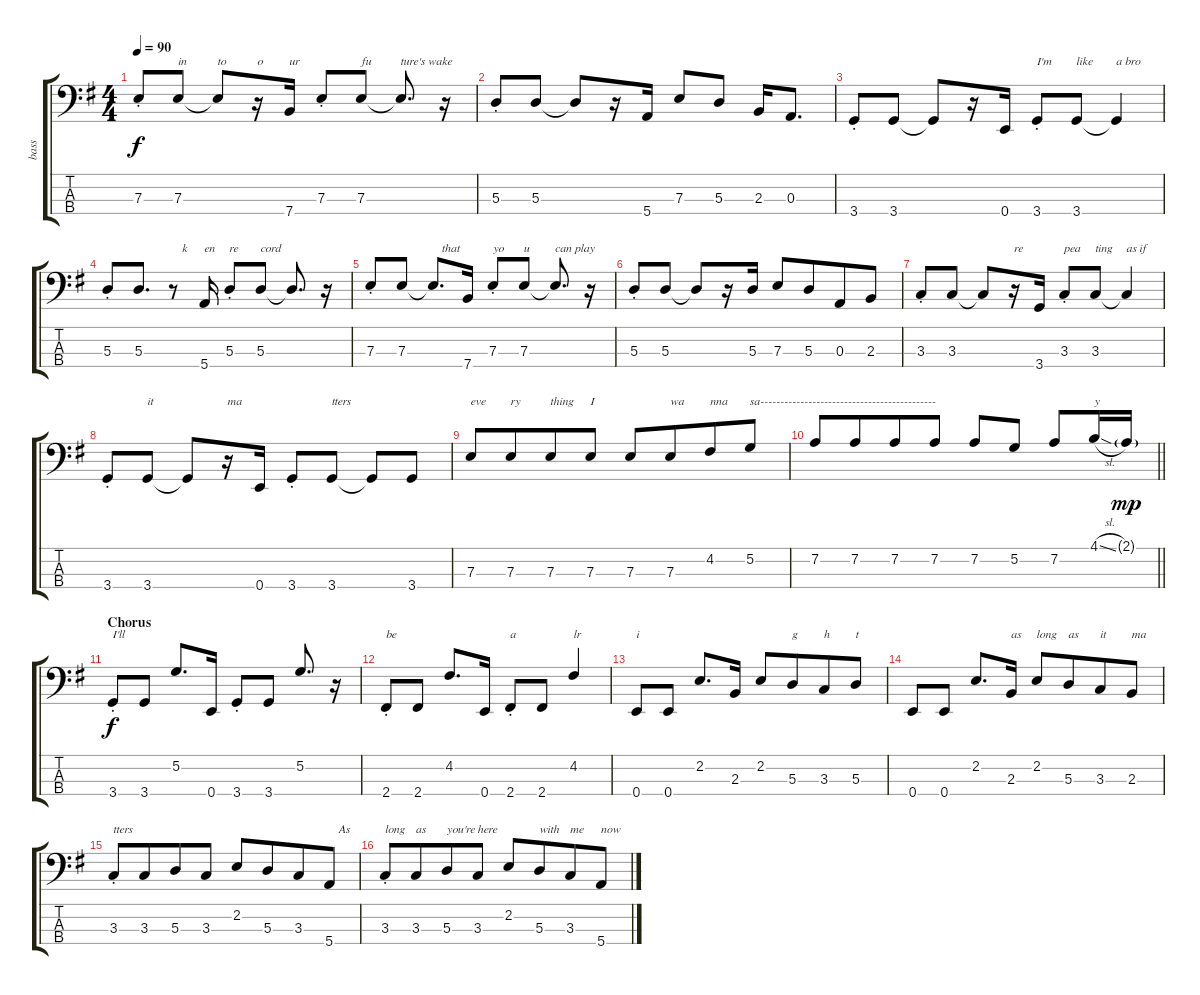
\track ("bass" "bass") {instrument electricbassfinger}
\staff {score tabs}
\tuning (G2 D2 A1 E1) {hide}
\ts (4 4)
\tempo 90
\clef f4
\ks g
7.3{st}.8{dy f beam Up} 7.3.8{txt "in" beam Up} 7.3{t}.8{txt "to" beam Up} r.16{txt "o"} 7.4.16{txt "ur"} 7.3{st}.8{beam Up} 7.3.8{txt "fu" beam Up} 7.3{t}.8{d txt "ture's wake" beam Up} r.16 |
5.3{st}.8{beam Up} 5.3.8{beam Up} 5.3{t}.8{beam Up} r.16 5.4.16 7.3.8{beam Up} 5.3.8{beam Up} 2.3.16 0.3.8{d} |
3.4{st}.8 3.4.8 3.4{t}.8 r.16 0.4.16 3.4{st}.8{txt "I'm"} 3.4.8{txt "like"} 3.4{t}.4{txt "a bro"} |
5.3{st}.8{beam Up} 5.3.8{d beam Up} r.8{txt "   k"} 5.4.16{txt "en"} 5.3{st}.8{txt "re" beam Up} 5.3.8{txt "cord" beam Up} 5.3{t}.8{d beam Up} r.16 |
7.3{st}.8{beam Up} 7.3.8{beam Up} 7.3{t}.8{d txt "   that" beam Up} 7.4.16{beam Up} 7.3{st}.8{txt "yo" beam Up} 7.3.8{txt "u" beam Up} 7.3{t}.8{d txt "can play" beam Up} r.16 |
5.3{st}.8{beam Up} 5.3.8{beam Up} 5.3{t}.8{beam Up} r.16 5.3.16{beam Up} 7.3.8{beam Up} 5.3.8{beam Up beam merge} 0.3.8 2.3.8 |
3.3{st}.8 3.3.8 3.3{t}.8 r.16{txt "re"} 3.4.16 3.3{st}.8{txt "pea"} 3.3.8{txt "ting"} 3.3{t}.4{txt "as if"} |
3.4{st}.8 3.4.8{txt "it"} 3.4{t}.8 r.16{txt "ma"} 0.4.16 3.4{st}.8 3.4.8{txt "tters"} 3.4{t}.8 3.4.8 |
7.3.8{txt "eve" beam Up} 7.3.8{txt "ry" beam Up beam merge} 7.3.8{txt "thing" beam Up} 7.3.8{txt "I" beam Up} 7.3.8{beam Up} 7.3.8{txt "wa" beam Up beam merge} 4.2.8{txt "nna" beam Up} 5.2.8{txt "sa--------------------------------------------" beam Up} |
\barLineRight lightlight
7.2.8{beam Up} 7.2.8{beam Up beam merge} 7.2.8{beam Up} 7.2.8{beam Up} 7.2.8{beam Up} 5.2.8{beam Up} 7.2.8{beam Up} 4.1{sl}.16{txt "y" beam Up} 2.1{g}.16{dy mp beam Up} |
\section ("" "Chorus")
3.4{st}.8{txt "I'll" dy f} 3.4.8 5.2.8{d} 0.4.16 3.4{st}.8 3.4.8 5.2.8{d beam Up} r.16 |
2.4{st}.8{txt "be"} 2.4.8 4.2.8{d} 0.4.16 2.4{st}.8{txt "a"} 2.4.8 4.2.4{txt "lr" beam Up} |
0.4.8{txt "i"} 0.4.8 2.2.8{d beam Up} 2.3.16{beam Up} 2.2.8{beam Up} 5.3.8{txt "g" beam Up beam merge} 3.3.8{txt "h" beam Up} 5.3.8{txt "t" beam Up} |
0.4.8 0.4.8 2.2.8{d beam Up} 2.3.16{txt "as" beam Up} 2.2.8{txt "long" beam Up} 5.3.8{txt "as" beam Up beam merge} 3.3.8{txt "it" beam Up} 2.3.8{txt "ma" beam Up} |
3.3{st}.8{txt "tters" beam Up} 3.3.8{beam Up beam merge} 5.3.8{beam Up} 3.3.8{beam Up} 2.2.8 5.3.8{beam merge} 3.3.8 5.4.8{txt "   As"} |
3.3{st}.8{txt "long" beam Up} 3.3.8{txt "as" beam Up beam merge} 5.3.8{txt "you're" beam Up} 3.3.8{txt "here" beam Up} 2.2.8{beam Up} 5.3.8{txt "with" beam Up beam merge} 3.3.8{txt "me" beam Up} 5.4.8{txt "now" beam Up}
